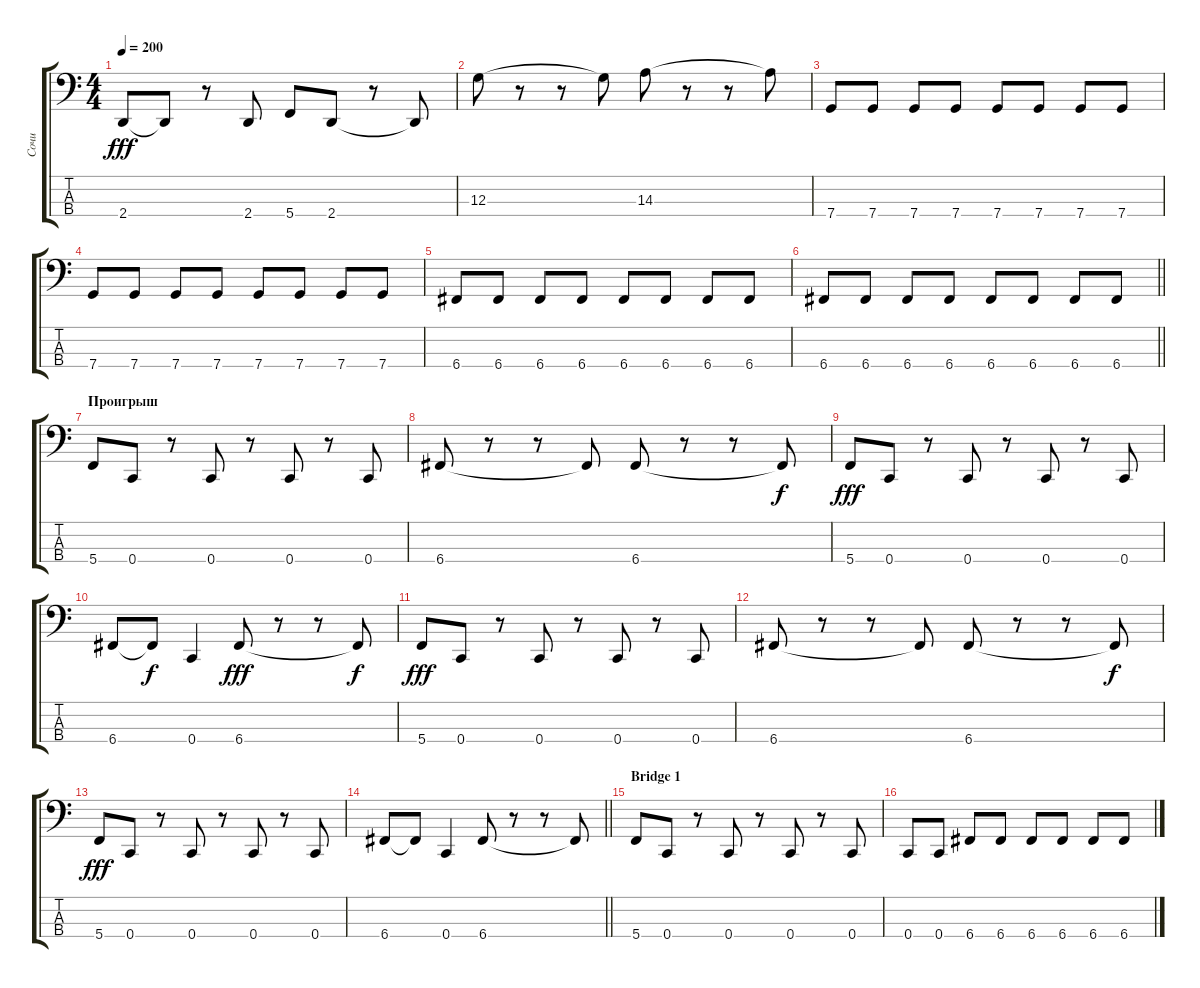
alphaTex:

\track ("Сочи" "Сочи") {instrument electricbasspick}
\staff {score tabs}
\tuning (F2 C2 G1 C1) {hide}
\ts (4 4)
\tempo 200
\clef f4
\ks c
2.4.8{dy fff} 2.4{t}.8 r.8 2.4.8 5.4.8 2.4.8 r.8 2.4{t}.8 |
12.3.8 r.8 r.8 12.3{t}.8 14.3.8 r.8 r.8 14.3{t}.8 |
7.4.8 7.4.8 7.4.8 7.4.8 7.4.8 7.4.8 7.4.8 7.4.8 |
7.4.8 7.4.8 7.4.8 7.4.8 7.4.8 7.4.8 7.4.8 7.4.8 |
6.4.8 6.4.8 6.4.8 6.4.8 6.4.8 6.4.8 6.4.8 6.4.8 |
\barLineRight lightlight
6.4.8 6.4.8 6.4.8 6.4.8 6.4.8 6.4.8 6.4.8 6.4.8 |
\section ("" "Проигрыш")
5.4.8 0.4.8 r.8 0.4.8 r.8 0.4.8 r.8 0.4.8 |
6.4.8 r.8 r.8 6.4{t}.8 6.4.8 r.8 r.8 6.4{t}.8{dy f} |
5.4.8{dy fff} 0.4.8 r.8 0.4.8 r.8 0.4.8 r.8 0.4.8 |
6.4.8 6.4{t}.8{dy f} 0.4.4 6.4.8{dy fff} r.8 r.8 6.4{t}.8{dy f} |
5.4.8{dy fff} 0.4.8 r.8 0.4.8 r.8 0.4.8 r.8 0.4.8 |
6.4.8 r.8 r.8 6.4{t}.8 6.4.8 r.8 r.8 6.4{t}.8{dy f} |
5.4.8{dy fff} 0.4.8 r.8 0.4.8 r.8 0.4.8 r.8 0.4.8 |
\barLineRight lightlight
6.4.8 6.4{t}.8 0.4.4 6.4.8 r.8 r.8 6.4{t}.8 |
\section ("" "Bridge 1")
5.4.8 0.4.8 r.8 0.4.8 r.8 0.4.8 r.8 0.4.8 |
0.4.8 0.4.8 6.4.8 6.4.8 6.4.8 6.4.8 6.4.8 6.4.8
